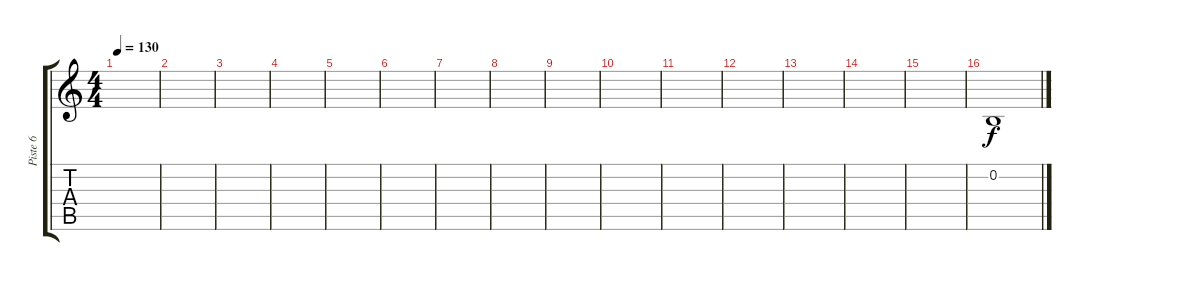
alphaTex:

\track ("Piste 6" "Piste 6") {instrument stringensemble2}
\staff {score tabs}
\tuning (E4 B3 G3 D3 A2 E2) {hide}
\ts (4 4)
\tempo 130
\clef g2
\ks c
|
|
|
|
|
|
|
|
|
|
|
|
|
|
|
0.2.1
